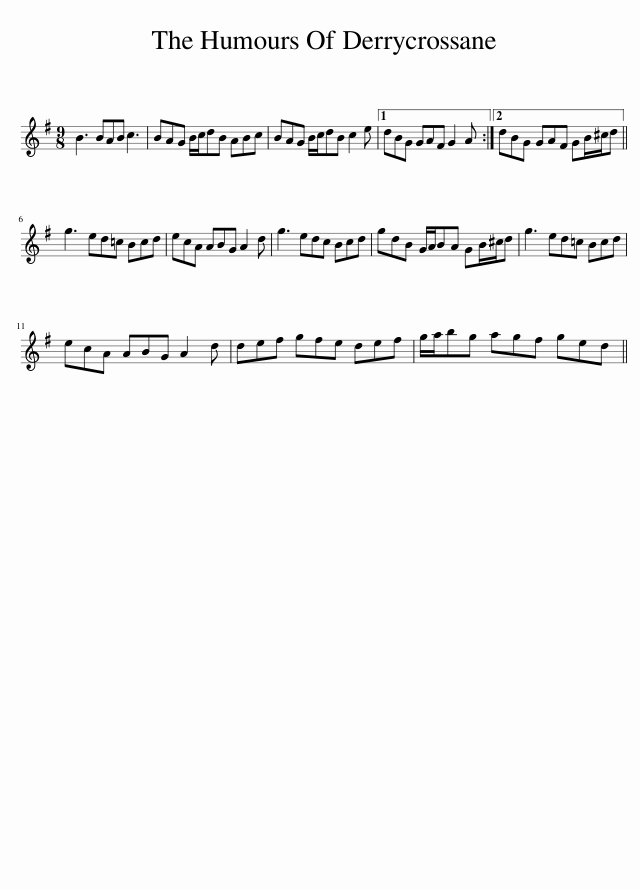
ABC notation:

X:1
L:1/8
M:9/8
I:linebreak $
K:G
V:1 treble
V:1
 B3 BAB c3 | BAG B/c/dB ABc | BAG B/c/dB c2 e |1 dBG GAF G2 A :|2 dBG GAF GB/^c/d ||$ %5
 g3 ed=c Bcd | ecA ABG A2 d | g3 edc Bcd | gdB G/A/BA GB/^c/d | g3 ed=c Bcd |$ %10
 ecA ABG A2 d | def gfe def | g/a/bg agf ged || %13
